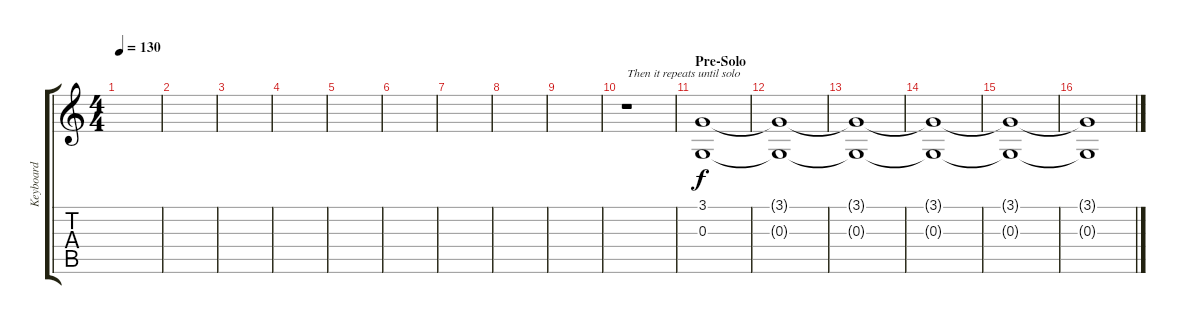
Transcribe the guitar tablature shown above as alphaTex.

\track ("Keyboard" "Keyboard") {instrument acousticgrandpiano}
\staff {score tabs}
\tuning (E4 B3 G3 D3 A2 E2) {hide}
\ts (4 4)
\tempo 130
\clef g2
\ks c
|
|
|
|
|
|
|
|
|
r.1{txt "Then it repeats until solo"} |
\section ("" "Pre-Solo")
(3.1 0.3).1{volume 9 instrument stringensemble1} |
(3.1{t} 0.3{t}).1 |
(3.1{t} 0.3{t}).1 |
(3.1{t} 0.3{t}).1 |
(3.1{t} 0.3{t}).1 |
(3.1{t} 0.3{t}).1
